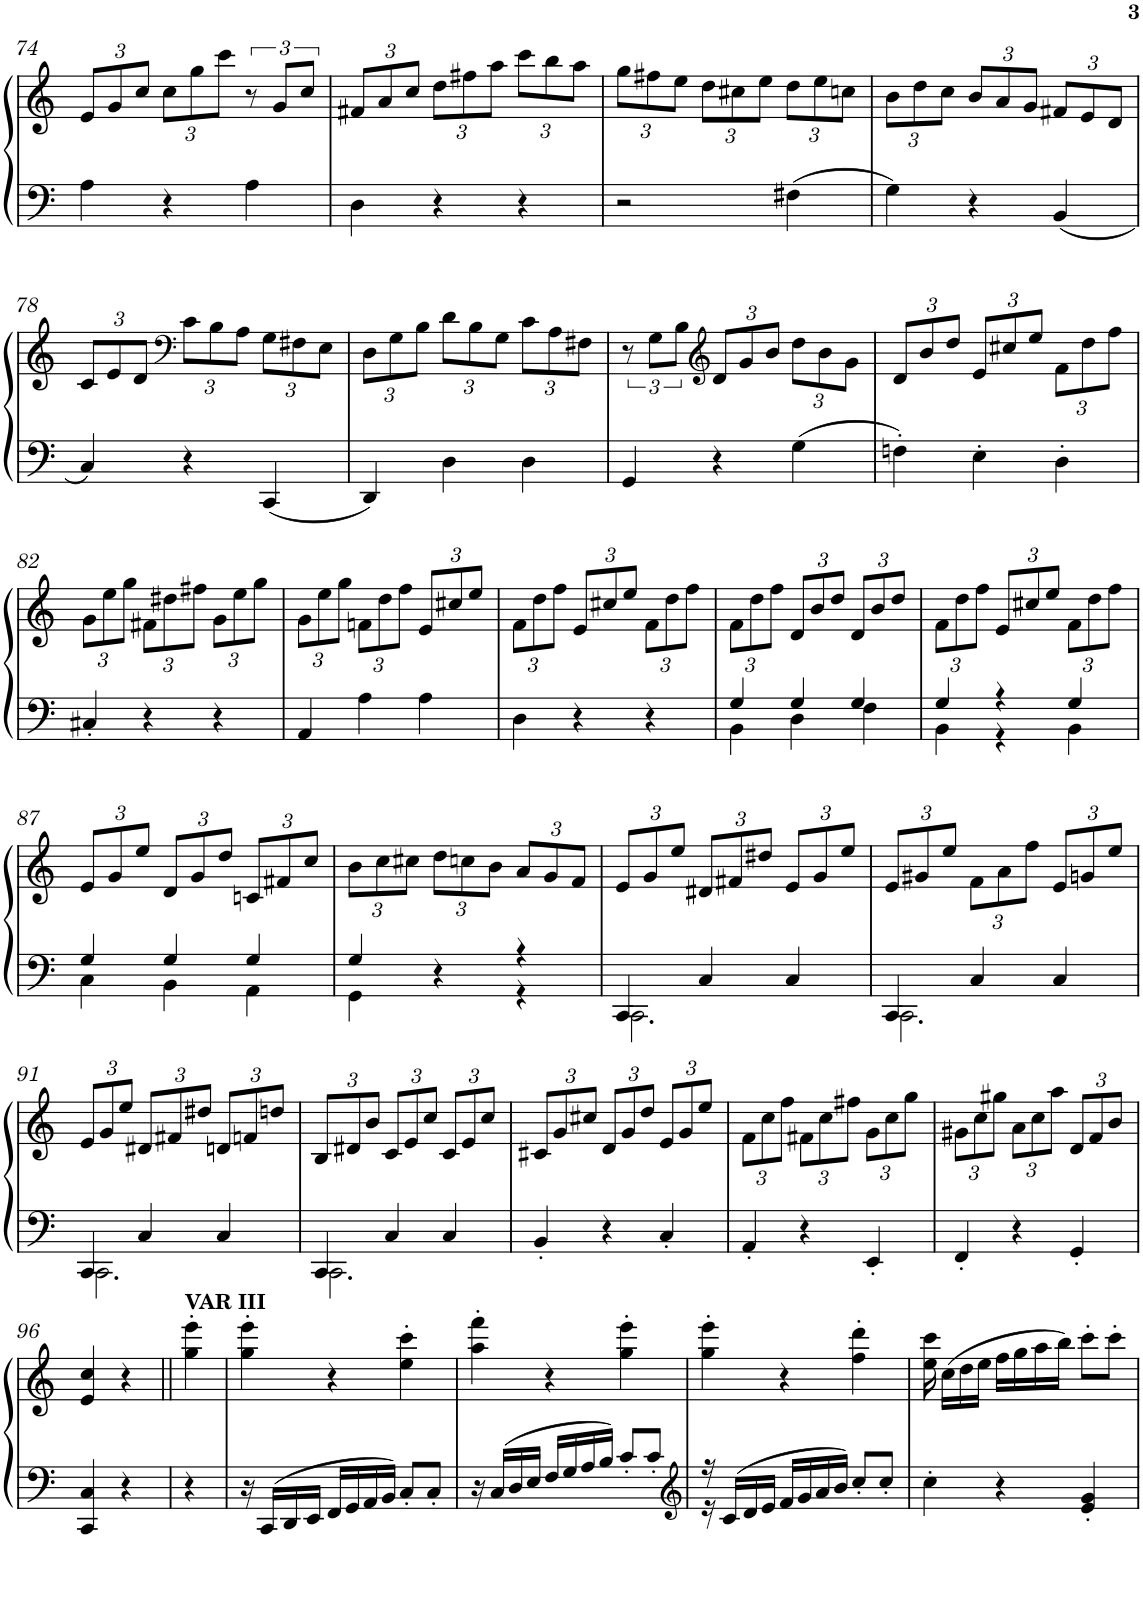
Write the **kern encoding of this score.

**kern	**kern
*part1	*part1
*staff2	*staff1
*I"Piano	*
*I'Pno.	*
!!LO:PB:g=z
*clefF4	*clefG2
*k[]	*k[]
*M3/4	*M3/4
*	*Xbrackettup
=74	=74
4A\	12e/L
.	12g/
.	12cc/J
4r	12cc\L
.	12gg\
.	12ccc\J
*	*brackettup
4A\	12r
.	12g/L
.	12cc/J
=75	=75
*	*Xbrackettup
4D\	12f#X/L
.	12a/
.	12cc/J
4r	12dd\L
.	12ff#X\
.	12aa\J
4r	12ccc\L
.	12bb\
.	12aa\J
=76	=76
2r	12gg\L
.	12ff#X\
.	12ee\J
.	12dd\L
.	12cc#X\
.	12ee\J
4F#X\	12dd\L
.	12ee\
.	12ccn\J
=77	=77
4G\	12b\L
.	12dd\
.	12cc\J
4r	12b/L
.	12a/
.	12g/J
4BB/	12f#X/L
.	12e/
.	12d/J
!!LO:LB:g=z
=78	=78
4C/	12c/L
.	12e/
.	12d/J
*	*clefF4
4r	12c\L
.	12B\
.	12A\J
4CC/	12G\L
.	12F#X\
.	12E\J
=79	=79
4DD/	12D\L
.	12G\
.	12B\J
4D\	12d\L
.	12B\
.	12G\J
4D\	12c\L
.	12A\
.	12F#X\J
=80	=80
*	*brackettup
4GG/	12r
.	12G\L
.	12B\J
*	*clefG2
*	*Xbrackettup
4r	12d/L
.	12g/
.	12b/J
4G\	12dd\L
.	12b\
.	12g\J
=81	=81
4Fn'\	12d/L
.	12b/
.	12dd/J
4E'\	12e/L
.	12cc#X/
.	12ee/J
4D'\	12f\L
.	12dd\
.	12ff\J
!!LO:LB:g=z
=82	=82
4C#X'/	12g\L
.	12ee\
.	12gg\J
4r	12f#X\L
.	12dd#X\
.	12ff#X\J
4r	12g\L
.	12ee\
.	12gg\J
=83	=83
4AA/	12g\L
.	12ee\
.	12gg\J
4A\	12fn\L
.	12dd\
.	12ff\J
4A\	12e/L
.	12cc#X/
.	12ee/J
=84	=84
4D\	12f\L
.	12dd\
.	12ff\J
4r	12e/L
.	12cc#X/
.	12ee/J
4r	12f\L
.	12dd\
.	12ff\J
=85	=85
*^	*
4G/	4BB\	12f\L
.	.	12dd\
.	.	12ff\J
4G/	4D\	12d/L
.	.	12b/
.	.	12dd/J
4G/	4F\	12d/L
.	.	12b/
.	.	12dd/J
=86	=86	=86
4G/	4BB\	12f\L
.	.	12dd\
.	.	12ff\J
4r	4r	12e/L
.	.	12cc#X/
.	.	12ee/J
4G/	4BB\	12f\L
.	.	12dd\
.	.	12ff\J
!!LO:LB:g=z
=87	=87	=87
4G/	4C\	12e/L
.	.	12g/
.	.	12ee/J
4G/	4BB\	12d/L
.	.	12g/
.	.	12dd/J
4G/	4AA\	12cn/L
.	.	12f#X/
.	.	12cc/J
=88	=88	=88
4G/	4GG\	12b\L
.	.	12cc\
.	.	12cc#X\J
4r	4ryy	12dd\L
.	.	12ccn\
.	.	12b\J
4r	4r	12a/L
.	.	12g/
.	.	12f/J
=89	=89	=89
4CC/	2.CC\	12e/L
.	.	12g/
.	.	12ee/J
4C/	.	12d#X/L
.	.	12f#X/
.	.	12dd#X/J
4C/	.	12e/L
.	.	12g/
.	.	12ee/J
=90	=90	=90
4CC/	2.CC\	12e/L
.	.	12g#X/
.	.	12ee/J
4C/	.	12f\L
.	.	12a\
.	.	12ff\J
4C/	.	12e/L
.	.	12gn/
.	.	12ee/J
!!LO:LB:g=z
=91	=91	=91
4CC/	2.CC\	12e/L
.	.	12g/
.	.	12ee/J
4C/	.	12d#X/L
.	.	12f#X/
.	.	12dd#X/J
4C/	.	12dn/L
.	.	12fn/
.	.	12ddn/J
=92	=92	=92
4CC/	2.CC\	12B/L
.	.	12d#X/
.	.	12b/J
4C/	.	12c/L
.	.	12e/
.	.	12cc/J
4C/	.	12c/L
.	.	12e/
.	.	12cc/J
*v	*v	*
=93	=93
4BB'/	12c#X/L
.	12g/
.	12cc#X/J
4r	12d/L
.	12g/
.	12dd/J
4C'/	12e/L
.	12g/
.	12ee/J
=94	=94
4AA'/	12f\L
.	12cc\
.	12ff\J
4r	12f#X\L
.	12cc\
.	12ff#X\J
4EE'/	12g\L
.	12cc\
.	12gg\J
=95	=95
4FF'/	12g#X\L
.	12cc\
.	12gg#X\J
4r	12a\L
.	12cc\
.	12aa\J
4GG'/	12d/L
.	12f/
.	12b/J
!!LO:LB:g=z
=96	=96
4CC/ 4C/	4e/ 4cc/
4r	4r
=96X3||	=96X3||
!	!LO:TX:a:B:t=VAR III
4r	4gg\' 4eee\'
=97	=97
16r	4gg\' 4eee\'
16CC/LL	.
16DD/	.
16EE/JJ	.
16FF/LL	4r
16GG/	.
16AA/	.
16BB/JJ	.
8C'/L	4ee\' 4ccc\'
8C'/J	.
=98	=98
*^	*
16r	16ryy	4aa\' 4fff\'
16C/LL	2ryy	.
16D/	.	.
16E/JJ	.	.
16F/LL	.	4r
16G/	.	.
16A/	.	.
16B/JJ	.	.
8c'/L	.	4gg\' 4eee\'
.	8.ryy	.
8c'/J	.	.
=99	=99	=99
*clefG2	*	*
16r	16r	4gg\' 4eee\'
16c/LL	2ryy	.
16d/	.	.
16e/JJ	.	.
16f/LL	.	4r
16g/	.	.
16a/	.	.
16b/JJ	.	.
8cc'/L	.	4ff\' 4ddd\'
.	8.ryy	.
8cc'/J	.	.
*v	*v	*
=100	=100
4cc'\	16ee\ 16ccc\
.	(>16cc\LL
.	16dd\
.	16ee\JJ
4r	16ff\LL
.	16gg\
.	16aa\
.	16bb\JJ)
4e/' 4g/'	8ccc'\L
.	8ccc'\J
=	=
*-	*-
